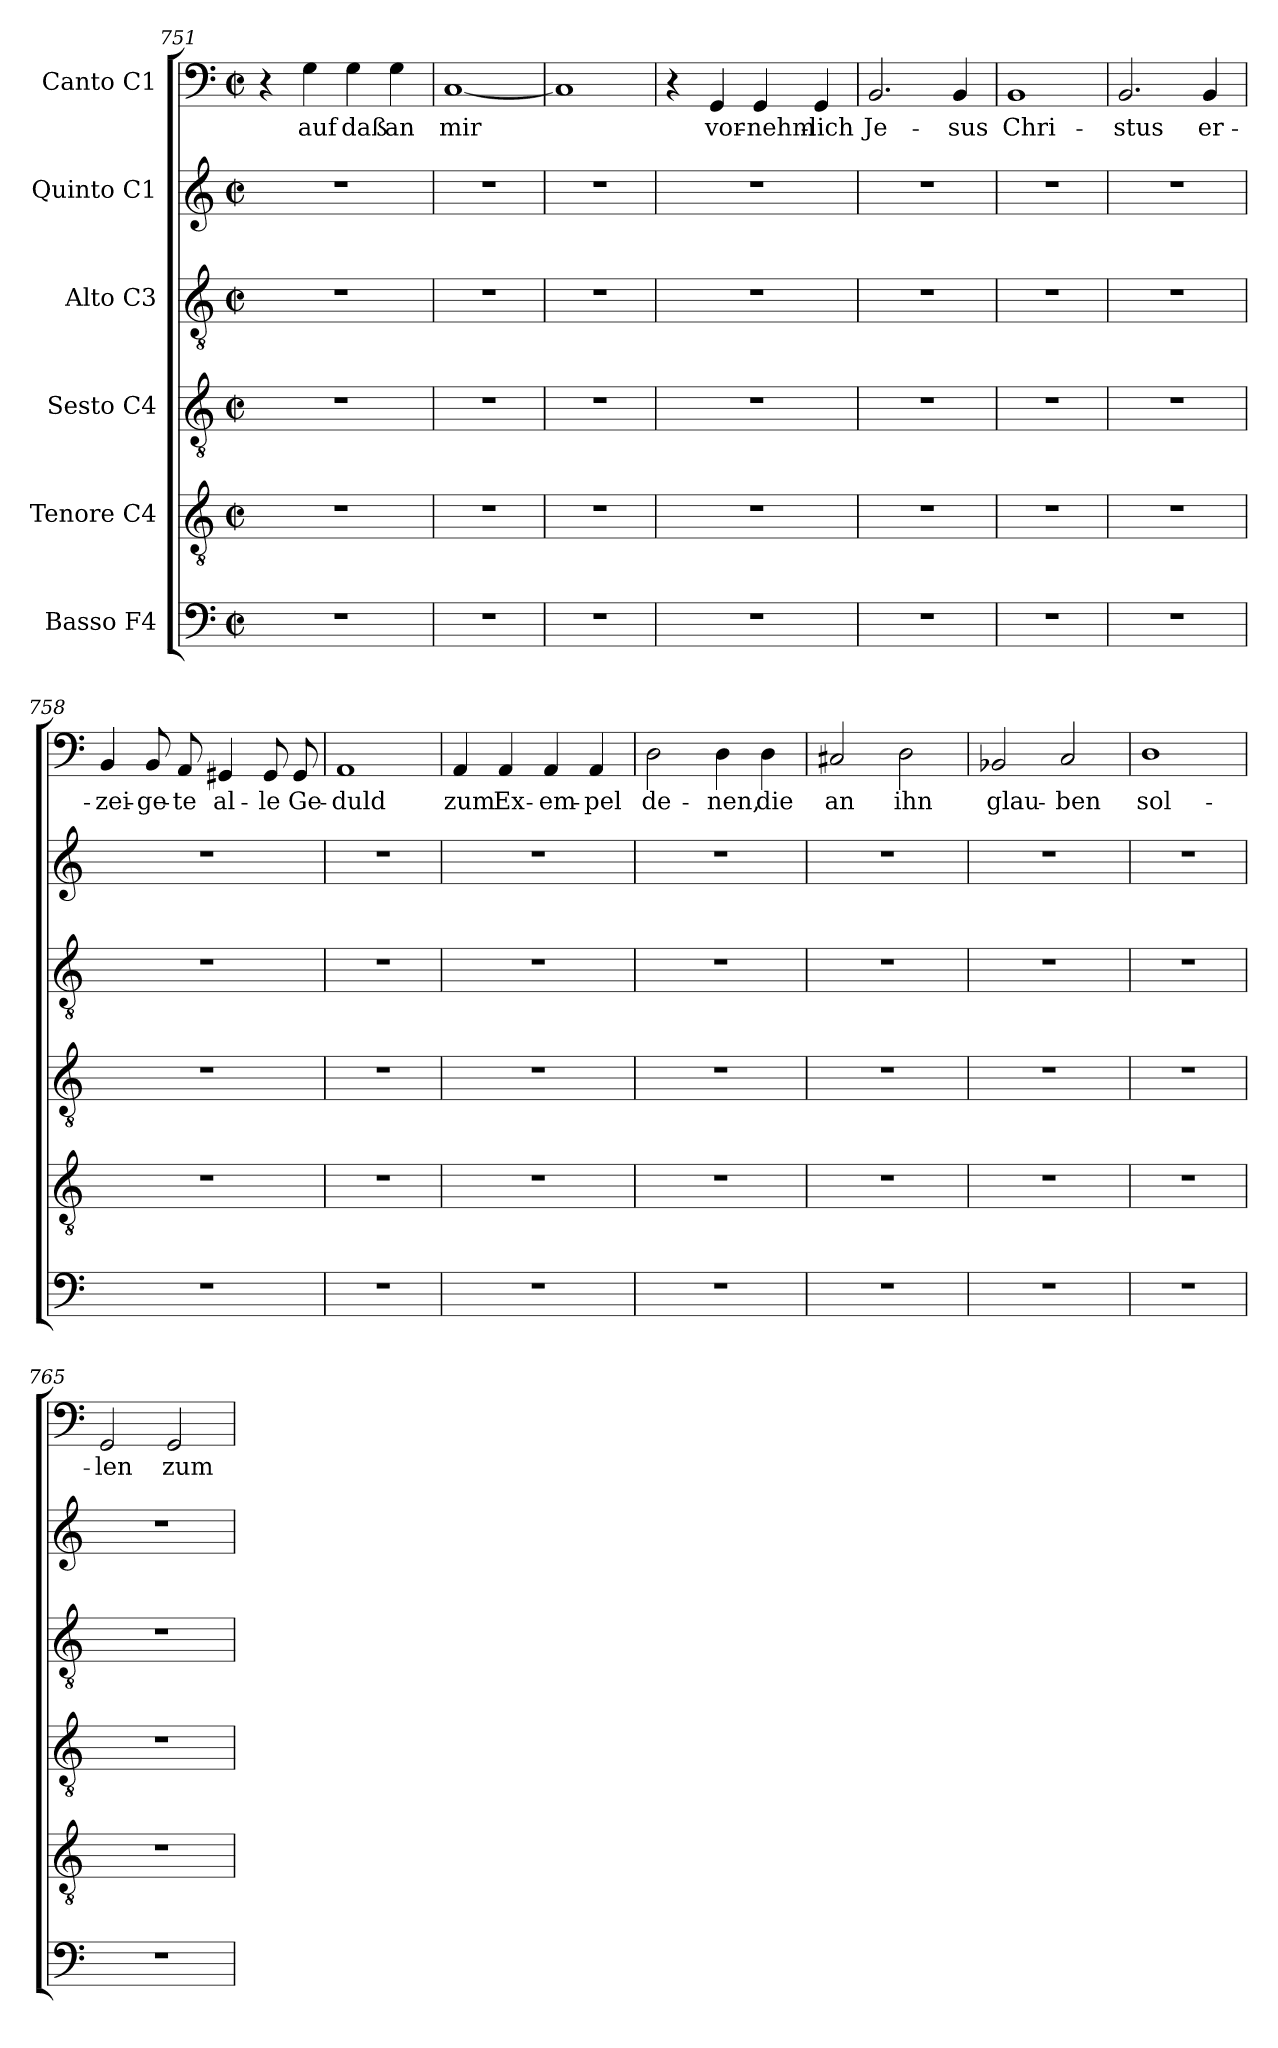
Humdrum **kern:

**kern	**kern	**kern	**kern	**kern	**kern	**text
*part6	*part5	*part4	*part3	*part2	*part1	*part1
*staff6	*staff5	*staff4	*staff3	*staff2	*staff1	*staff1
*I"Basso  F4	*I"Tenore  C4	*I"Sesto  C4	*I"Alto  C3	*I"Quinto  C1	*I"Canto C1	*
*clefF4	*clefGv2	*clefGv2	*clefGv2	*clefG2	*clefF4	*
*M2/2	*M2/2	*M2/2	*M2/2	*M2/2	*M2/2	*
*met(c|)	*met(c|)	*met(c|)	*met(c|)	*met(c|)	*met(c|)	*
=751	=751	=751	=751	=751	=751	=751
1r	1r	1r	1r	1r	4r	.
!	!	!	!	!	!	!LO:LY:b:cj
.	.	.	.	.	4G\	auf
!	!	!	!	!	!	!LO:LY:b:cj
.	.	.	.	.	4G\	daß
!	!	!	!	!	!	!LO:LY:b:cj
.	.	.	.	.	4G\	an
!!LO:LB:g=z
=752	=752	=752	=752	=752	=752	=752
!	!	!	!	!	!	!LO:LY:b:cj
1r	1r	1r	1r	1r	[<1C	mir
=753	=753	=753	=753	=753	=753	=753
1r	1r	1r	1r	1r	1C]	.
=754	=754	=754	=754	=754	=754	=754
1r	1r	1r	1r	1r	4r	.
!	!	!	!	!	!	!LO:LY:b
.	.	.	.	.	4GG/	vor-
!	!	!	!	!	!	!LO:LY:b:cj
.	.	.	.	.	4GG/	-nehm-
!	!	!	!	!	!	!LO:LY:b:rj
.	.	.	.	.	4GG/	-lich
=755	=755	=755	=755	=755	=755	=755
!	!	!	!	!	!	!LO:LY:b:cj
1r	1r	1r	1r	1r	2.BB/	Je-
!	!	!	!	!	!	!LO:LY:b:cj
.	.	.	.	.	4BB/	-sus
=756	=756	=756	=756	=756	=756	=756
!	!	!	!	!	!	!LO:LY:b:cj
1r	1r	1r	1r	1r	1BB	Chri-
=757	=757	=757	=757	=757	=757	=757
!	!	!	!	!	!	!LO:LY:b:cj
1r	1r	1r	1r	1r	2.BB/	-stus
!	!	!	!	!	!	!LO:LY:b:cj
.	.	.	.	.	4BB/	er-
=758	=758	=758	=758	=758	=758	=758
!	!	!	!	!	!	!LO:LY:b:cj
1r	1r	1r	1r	1r	4BB/	-zei-
!	!	!	!	!	!	!LO:LY:b:cj
.	.	.	.	.	8BB/	-ge-
!	!	!	!	!	!	!LO:LY:b:cj
.	.	.	.	.	8AA/	-te
!	!	!	!	!	!	!LO:LY:b:cj
.	.	.	.	.	4GG#X/	al-
!	!	!	!	!	!	!LO:LY:b:cj
.	.	.	.	.	8GG#/	-le
!	!	!	!	!	!	!LO:LY:b:cj
.	.	.	.	.	8GG#/	Ge-
!!LO:LB:g=z
=759	=759	=759	=759	=759	=759	=759
!	!	!	!	!	!	!LO:LY:b:cj
1r	1r	1r	1r	1r	1AA	-duld
=760	=760	=760	=760	=760	=760	=760
!	!	!	!	!	!	!LO:LY:b:cj
1r	1r	1r	1r	1r	4AA/	zum
!	!	!	!	!	!	!LO:LY:b
.	.	.	.	.	4AA/	Ex-
!	!	!	!	!	!	!LO:LY:b:cj
.	.	.	.	.	4AA/	-em-
!	!	!	!	!	!	!LO:LY:b:rj
.	.	.	.	.	4AA/	-pel
=761	=761	=761	=761	=761	=761	=761
!	!	!	!	!	!	!LO:LY:b:cj
1r	1r	1r	1r	1r	2D\	de-
!	!	!	!	!	!	!LO:LY:b:cj
.	.	.	.	.	4D\	-nen,
!	!	!	!	!	!	!LO:LY:b:cj
.	.	.	.	.	4D\	die
=762	=762	=762	=762	=762	=762	=762
!	!	!	!	!	!	!LO:LY:b:cj
1r	1r	1r	1r	1r	2C#X/	an
!	!	!	!	!	!	!LO:LY:b:cj
.	.	.	.	.	2D\	ihn
=763	=763	=763	=763	=763	=763	=763
!	!	!	!	!	!	!LO:LY:b:cj
1r	1r	1r	1r	1r	2BB-X/	glau-
!	!	!	!	!	!	!LO:LY:b:cj
.	.	.	.	.	2C/	-ben
=764	=764	=764	=764	=764	=764	=764
!	!	!	!	!	!	!LO:LY:b:cj
1r	1r	1r	1r	1r	1D	sol-
=765	=765	=765	=765	=765	=765	=765
!	!	!	!	!	!	!LO:LY:b:cj
1r	1r	1r	1r	1r	2GG/	-len
!	!	!	!	!	!	!LO:LY:b:cj
.	.	.	.	.	2GG/	zum
=	=	=	=	=	=	=
*-	*-	*-	*-	*-	*-	*-
